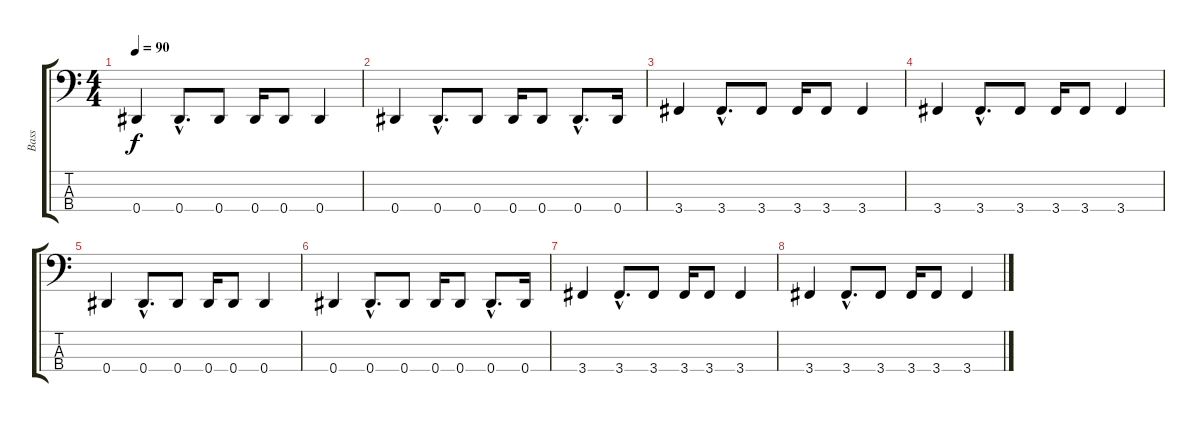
\track ("Bass" "Bass") {instrument electricbassfinger}
\staff {score tabs}
\tuning (Gb2 Db2 Ab1 Eb1) {hide}
\ts (4 4)
\tempo 90
\clef f4
\ks c
0.4.4{dy f} 0.4{hac}.8{d} 0.4.8 0.4.16 0.4.8 0.4.4 |
0.4.4 0.4{hac}.8{d} 0.4.8 0.4.16 0.4.8 0.4{hac}.8{d} 0.4.16 |
3.4.4 3.4{hac}.8{d} 3.4.8 3.4.16 3.4.8 3.4.4 |
3.4.4 3.4{hac}.8{d} 3.4.8 3.4.16 3.4.8 3.4.4 |
0.4.4 0.4{hac}.8{d} 0.4.8 0.4.16 0.4.8 0.4.4 |
0.4.4 0.4{hac}.8{d} 0.4.8 0.4.16 0.4.8 0.4{hac}.8{d} 0.4.16 |
3.4.4 3.4{hac}.8{d} 3.4.8 3.4.16 3.4.8 3.4.4 |
3.4.4 3.4{hac}.8{d} 3.4.8 3.4.16 3.4.8 3.4.4
